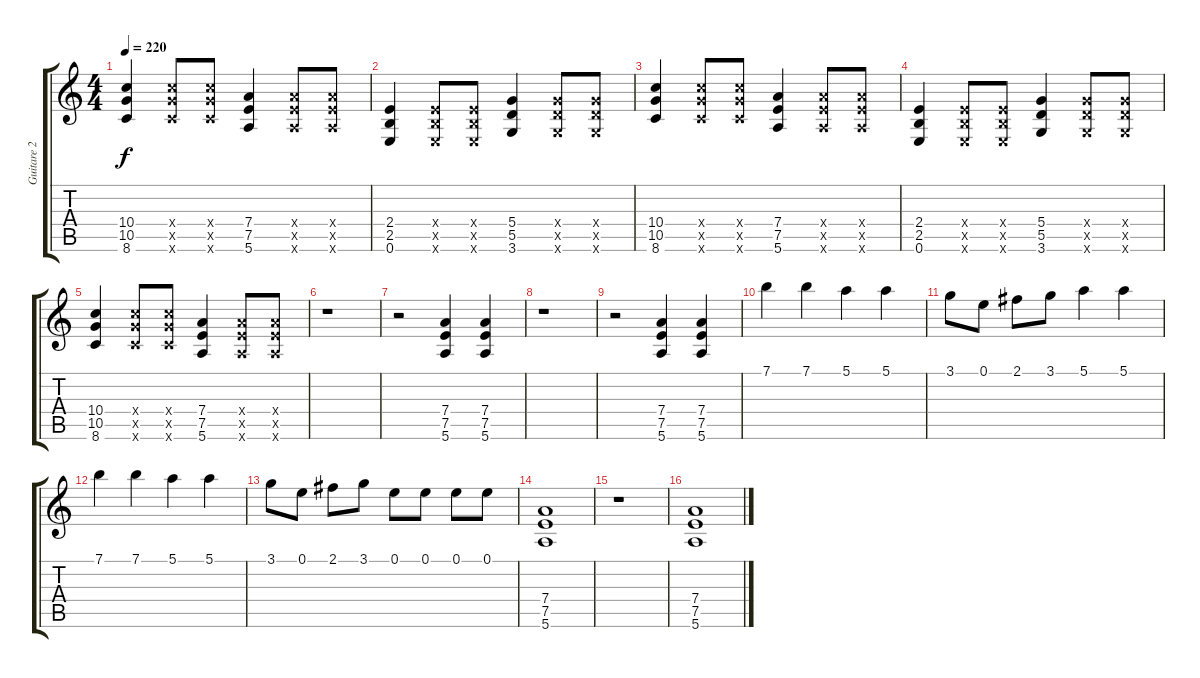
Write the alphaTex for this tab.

\track ("Guitare 2" "Guitare 2") {instrument overdrivenguitar}
\staff {score tabs}
\tuning (E4 B3 G3 D3 A2 E2) {hide}
\ts (4 4)
\tempo 220
\clef g2
\ks c
(10.4 10.5 8.6).4{dy f} (10.4{x} 10.5{x} 8.6{x}).8 (10.4{x} 10.5{x} 8.6{x}).8 (7.4 7.5 5.6).4 (7.4{x} 7.5{x} 5.6{x}).8 (7.4{x} 7.5{x} 5.6{x}).8 |
(2.4 2.5 0.6).4 (2.4{x} 2.5{x} 0.6{x}).8 (2.4{x} 2.5{x} 0.6{x}).8 (5.4 5.5 3.6).4 (5.4{x} 5.5{x} 3.6{x}).8 (5.4{x} 5.5{x} 3.6{x}).8 |
(10.4 10.5 8.6).4 (10.4{x} 10.5{x} 8.6{x}).8 (10.4{x} 10.5{x} 8.6{x}).8 (7.4 7.5 5.6).4 (7.4{x} 7.5{x} 5.6{x}).8 (7.4{x} 7.5{x} 5.6{x}).8 |
(2.4 2.5 0.6).4 (2.4{x} 2.5{x} 0.6{x}).8 (2.4{x} 2.5{x} 0.6{x}).8 (5.4 5.5 3.6).4 (5.4{x} 5.5{x} 3.6{x}).8 (5.4{x} 5.5{x} 3.6{x}).8 |
(10.4 10.5 8.6).4 (10.4{x} 10.5{x} 8.6{x}).8 (10.4{x} 10.5{x} 8.6{x}).8 (7.4 7.5 5.6).4 (7.4{x} 7.5{x} 5.6{x}).8 (7.4{x} 7.5{x} 5.6{x}).8 |
r.1 |
r.2 (7.4 7.5 5.6).4 (7.4 7.5 5.6).4 |
r.1 |
r.2 (7.4 7.5 5.6).4 (7.4 7.5 5.6).4 |
7.1.4 7.1.4 5.1.4 5.1.4 |
3.1.8 0.1.8 2.1.8 3.1.8 5.1.4 5.1.4 |
7.1.4 7.1.4 5.1.4 5.1.4 |
3.1.8 0.1.8 2.1.8 3.1.8 0.1.8 0.1.8 0.1.8 0.1.8 |
(7.4 7.5 5.6).1 |
r.1 |
(7.4 7.5 5.6).1
